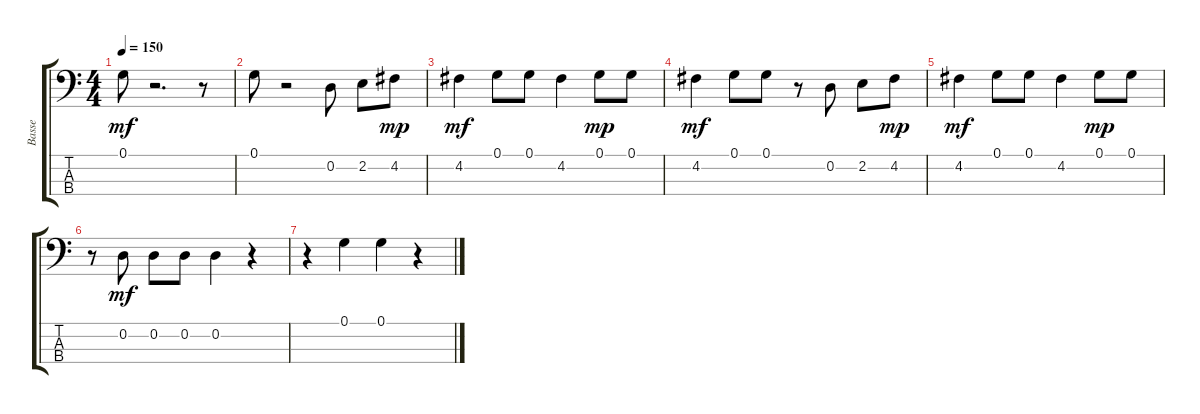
\track ("Basse" "Basse") {instrument electricbassfinger}
\staff {score tabs}
\tuning (G2 D2 A1 E1) {hide}
\ts (4 4)
\tempo 150
\clef f4
\ks c
0.1.8{dy mf} r.2{d} r.8 |
0.1.8 r.2 0.2.8 2.2.8 4.2.8{dy mp} |
4.2.4{dy mf} 0.1.8 0.1.8 4.2.4 0.1.8{dy mp} 0.1.8 |
4.2.4{dy mf} 0.1.8 0.1.8 r.8 0.2.8 2.2.8 4.2.8{dy mp} |
4.2.4{dy mf} 0.1.8 0.1.8 4.2.4 0.1.8{dy mp} 0.1.8 |
r.8 0.2.8{dy mf} 0.2.8 0.2.8 0.2.4 r.4 |
r.4 0.1.4 0.1.4 r.4
